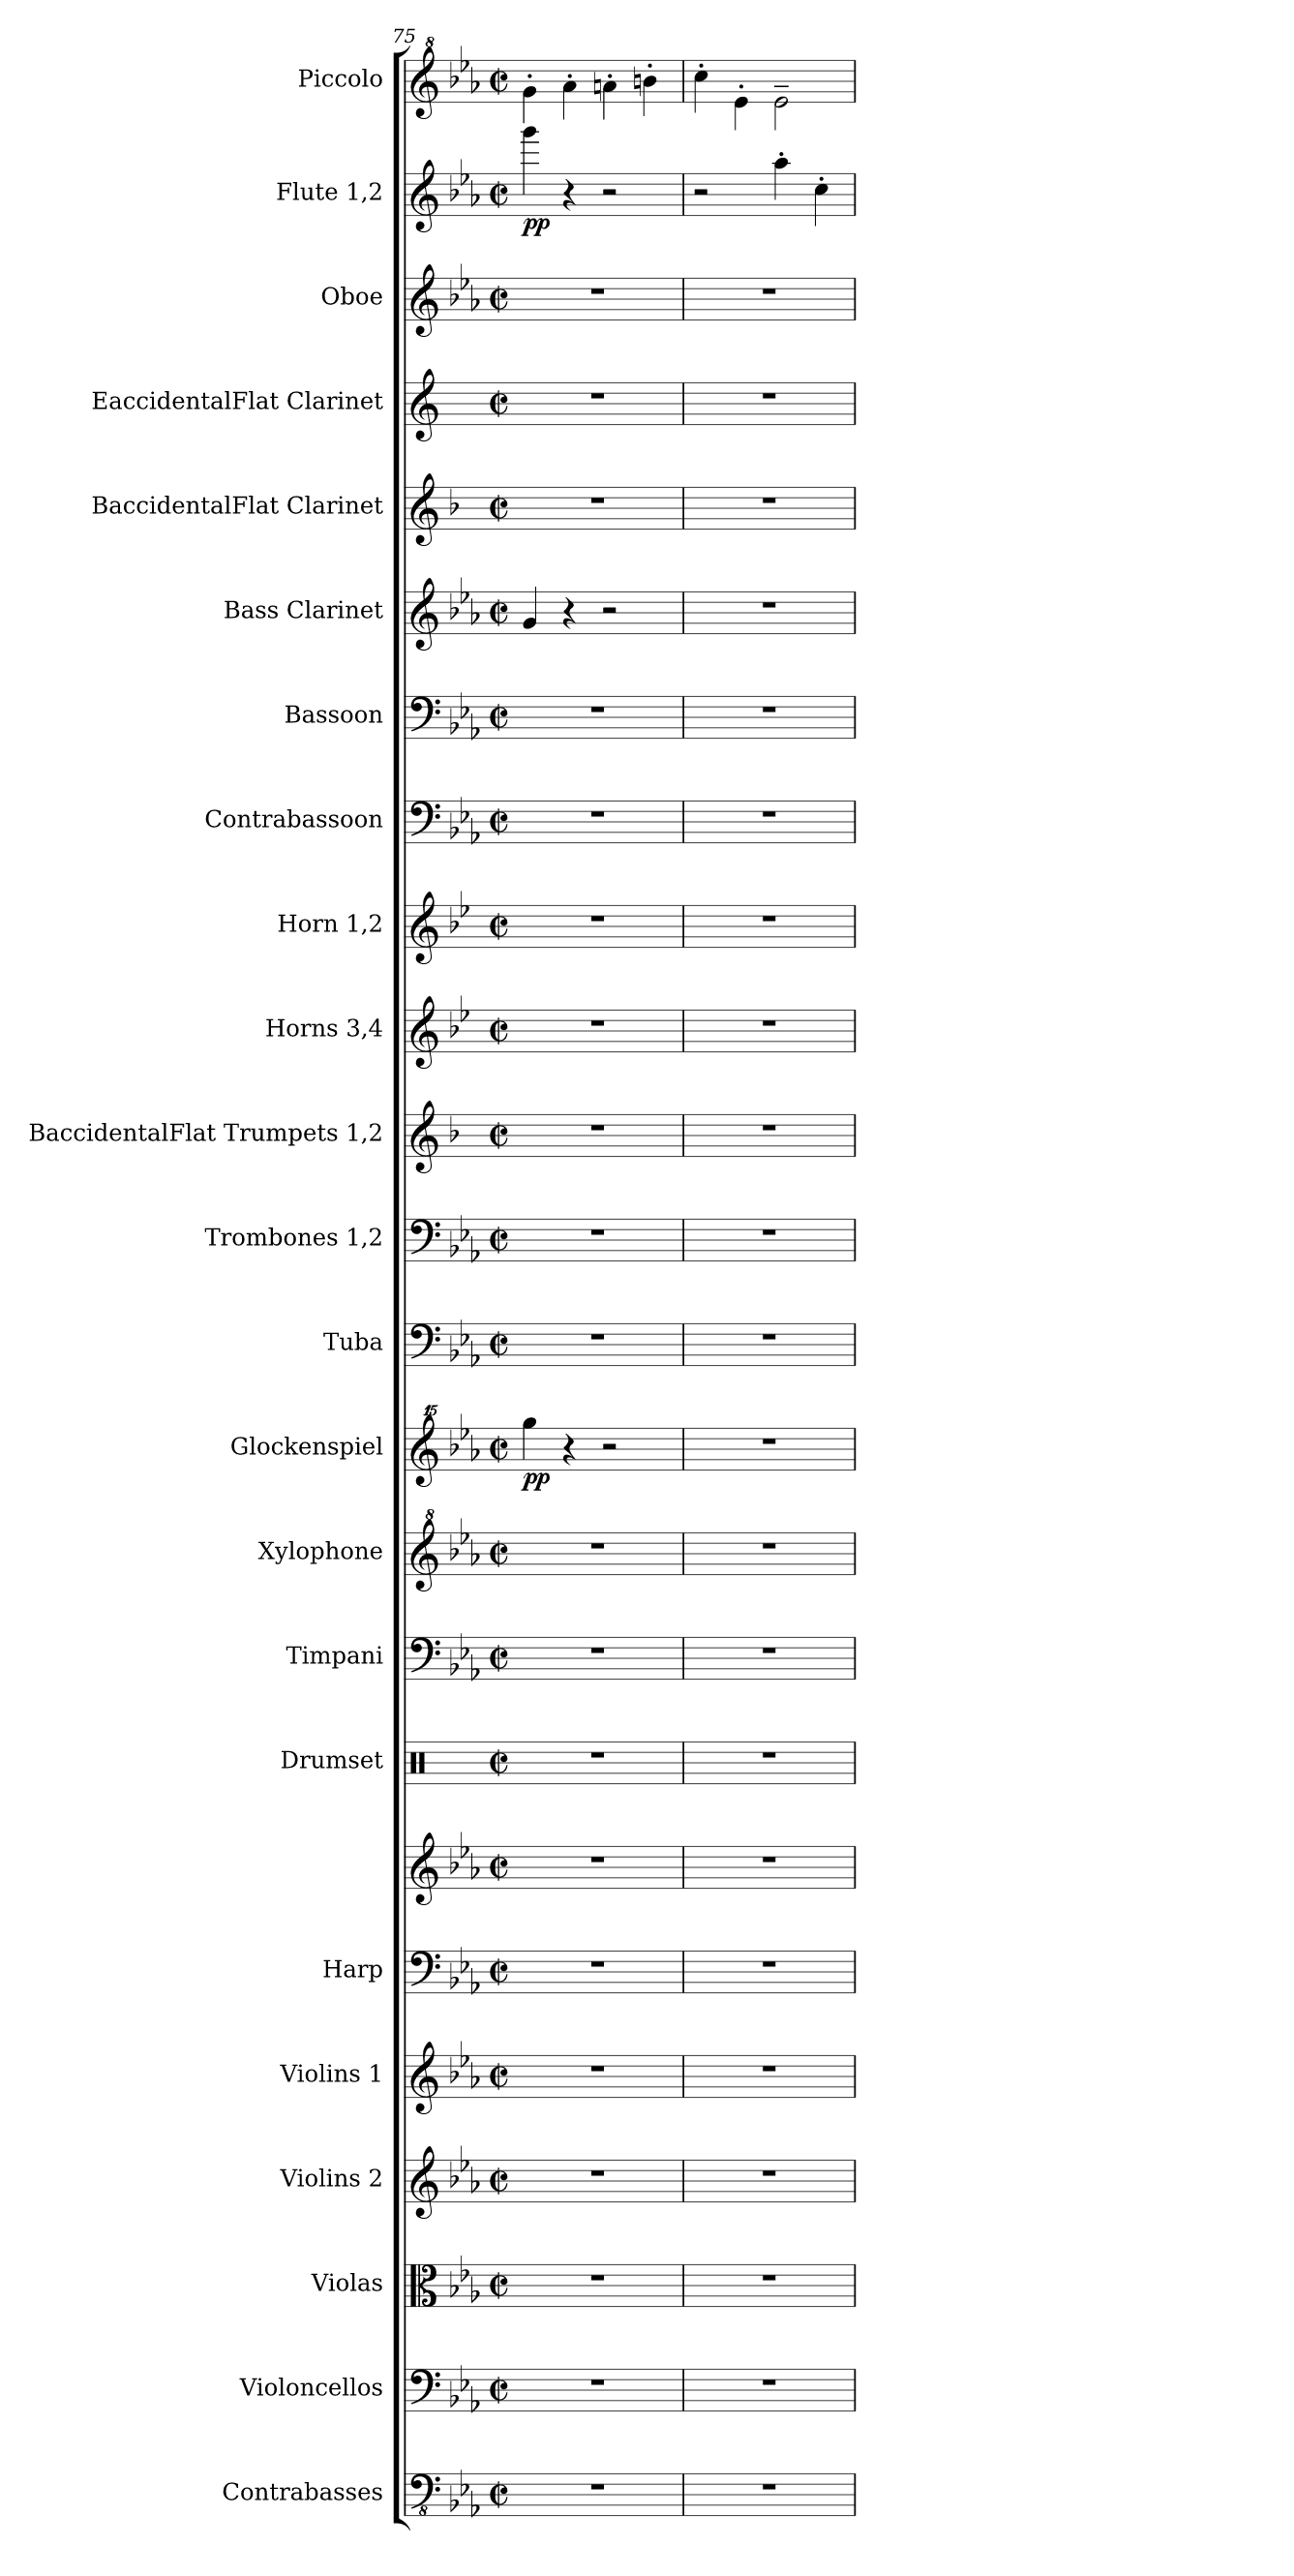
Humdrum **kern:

**kern	**kern	**kern	**kern	**kern	**kern	**kern	**kern	**kern	**kern	**kern	**dynam	**kern	**kern	**kern	**kern	**kern	**kern	**kern	**kern	**kern	**kern	**kern	**kern	**dynam	**kern
*part23	*part22	*part21	*part20	*part19	*part18	*part18	*part17	*part16	*part15	*part14	*part14	*part13	*part12	*part11	*part10	*part9	*part8	*part7	*part6	*part5	*part4	*part3	*part2	*part2	*part1
*staff24	*staff23	*staff22	*staff21	*staff20	*staff19	*staff18	*staff17	*staff16	*staff15	*staff14	*staff14	*staff13	*staff12	*staff11	*staff10	*staff9	*staff8	*staff7	*staff6	*staff5	*staff4	*staff3	*staff2	*staff2	*staff1
*I"Contrabasses	*I"Violoncellos	*I"Violas	*I"Violins 2	*I"Violins 1	*I"Harp	*	*I"Drumset	*I"Timpani	*I"Xylophone	*I"Glockenspiel	*	*I"Tuba	*I"Trombones 1,2	*I"BaccidentalFlat Trumpets 1,2	*I"Horns 3,4	*I"Horn 1,2	*I"Contrabassoon	*I"Bassoon	*I"Bass Clarinet	*I"BaccidentalFlat Clarinet	*I"EaccidentalFlat Clarinet	*I"Oboe	*I"Flute 1,2	*	*I"Piccolo
*I'Cbs.	*I'Vlcs.	*I'Vlas.	*I'Vlns. 2	*I'Vlns. 1	*I'Hrp.	*	*I'Drs.	*I'Timp.	*I'Xyl.	*I'Glk.	*	*I'Tu.	*I'Trbs. 1,2	*I'BaccidentalFlat Tpts. 1,2	*I'Hns. 3,4	*	*I'Cbsn.	*I'Bsn.	*I'B. Cl.	*I'BaccidentalFlat Cl.	*I'EaccidentalFlat Cl.	*I'Ob.	*I'Fl. 1, 2	*	*I'Picc.
*clefFv4	*clefF4	*clefC3	*clefG2	*clefG2	*clefF4	*clefG2	*clefX	*clefF4	*clefG^2	*clefG^^2	*	*clefF4	*clefF4	*clefG2	*clefG2	*clefG2	*clefF4	*clefF4	*clefG2	*clefG2	*clefG2	*clefG2	*clefG2	*	*clefG^2
*	*	*	*	*	*	*	*	*	*	*	*	*	*	*ITrd1c2	*ITrd4c7	*ITrd4c7	*ITrd7c12	*	*ITrd8c14	*ITrd1c2	*ITrd-2c-3	*	*	*	*ITrd-7c-12
*k[b-e-a-]	*k[b-e-a-]	*k[b-e-a-]	*k[b-e-a-]	*k[b-e-a-]	*k[b-e-a-]	*k[b-e-a-]	*k[]	*k[b-e-a-]	*k[b-e-a-]	*k[b-e-a-]	*	*k[b-e-a-]	*k[b-e-a-]	*k[b-e-a-]	*k[b-e-a-]	*k[b-e-a-]	*k[b-e-a-]	*k[b-e-a-]	*k[b-e-a-]	*k[b-e-a-]	*k[b-e-a-]	*k[b-e-a-]	*k[b-e-a-]	*	*k[b-e-a-]
*M4/4	*M4/4	*M4/4	*M4/4	*M4/4	*M4/4	*M4/4	*M4/4	*M4/4	*M4/4	*M4/4	*	*M4/4	*M4/4	*M4/4	*M4/4	*M4/4	*M4/4	*M4/4	*M4/4	*M4/4	*M4/4	*M4/4	*M4/4	*	*M4/4
*met(c|)	*met(c|)	*met(c|)	*met(c|)	*met(c|)	*met(c|)	*met(c|)	*met(c|)	*met(c|)	*met(c|)	*met(c|)	*	*met(c|)	*met(c|)	*met(c|)	*met(c|)	*met(c|)	*met(c|)	*met(c|)	*met(c|)	*met(c|)	*met(c|)	*met(c|)	*met(c|)	*	*met(c|)
=75	=75	=75	=75	=75	=75	=75	=75	=75	=75	=75	=75	=75	=75	=75	=75	=75	=75	=75	=75	=75	=75	=75	=75	=75	=75
!	!	!	!	!	!	!	!	!	!	!	!LO:DY:b	!	!	!	!	!	!	!	!	!	!	!	!	!LO:DY:b	!
1r	1r	1r	1r	1r	1r	1r	1r	1r	1r	4gggg\	pp	1r	1r	1r	1r	1r	1r	1r	4G/	1r	1r	1r	4ggg\	pp	4ggg'\
.	.	.	.	.	.	.	.	.	.	4r	.	.	.	.	.	.	.	.	4r	.	.	.	4r	.	4aaa-'\
.	.	.	.	.	.	.	.	.	.	2r	.	.	.	.	.	.	.	.	2r	.	.	.	2r	.	4aaan'\
.	.	.	.	.	.	.	.	.	.	.	.	.	.	.	.	.	.	.	.	.	.	.	.	.	4bbbn'\
=76	=76	=76	=76	=76	=76	=76	=76	=76	=76	=76	=76	=76	=76	=76	=76	=76	=76	=76	=76	=76	=76	=76	=76	=76	=76
1r	1r	1r	1r	1r	1r	1r	1r	1r	1r	1r	.	1r	1r	1r	1r	1r	1r	1r	1r	1r	1r	1r	2r	.	4cccc'\
.	.	.	.	.	.	.	.	.	.	.	.	.	.	.	.	.	.	.	.	.	.	.	.	.	4eee-'\
.	.	.	.	.	.	.	.	.	.	.	.	.	.	.	.	.	.	.	.	.	.	.	4aa-'\	.	2eee-~\
.	.	.	.	.	.	.	.	.	.	.	.	.	.	.	.	.	.	.	.	.	.	.	4cc'\	.	.
=	=	=	=	=	=	=	=	=	=	=	=	=	=	=	=	=	=	=	=	=	=	=	=	=	=
*-	*-	*-	*-	*-	*-	*-	*-	*-	*-	*-	*-	*-	*-	*-	*-	*-	*-	*-	*-	*-	*-	*-	*-	*-	*-
